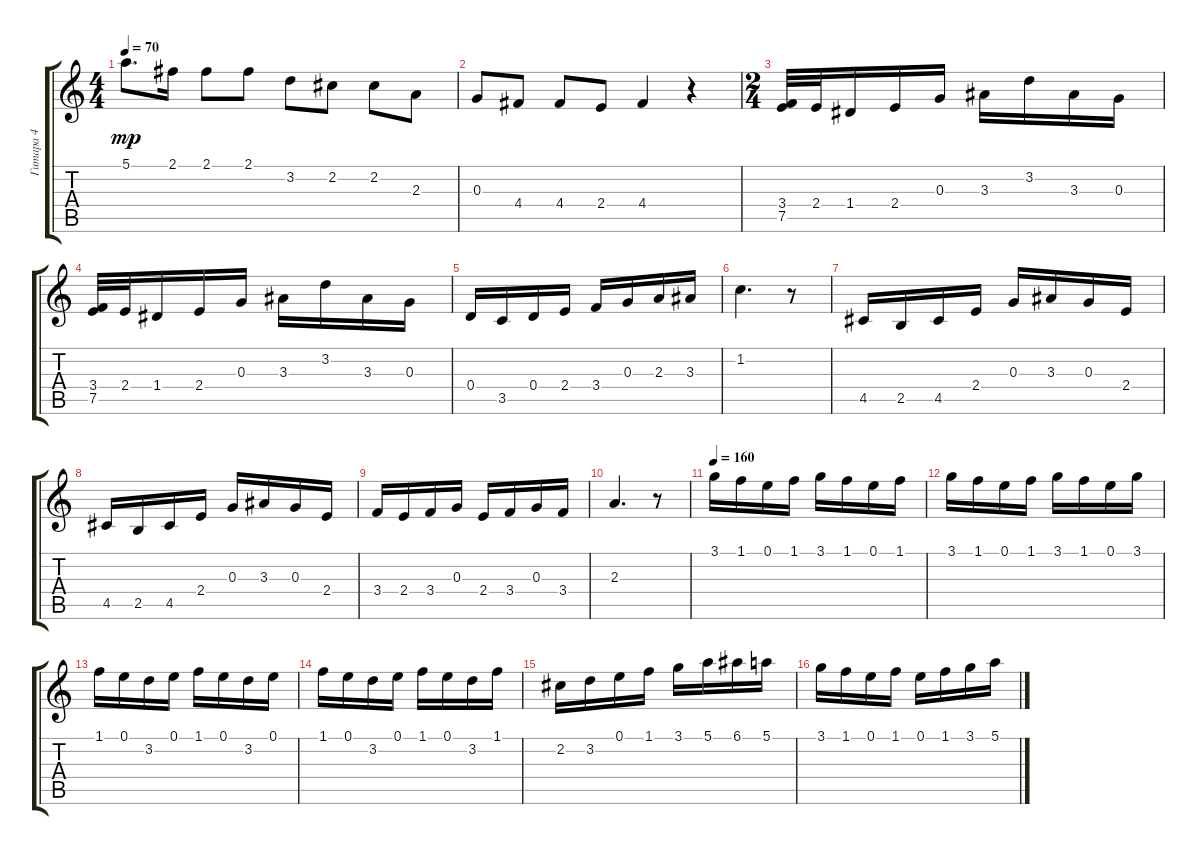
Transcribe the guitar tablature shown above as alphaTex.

\track ("Гитара 4" "Гитара 4") {instrument acousticguitarnylon}
\staff {score tabs}
\tuning (E4 B3 G3 D3 A2 E2) {hide}
\ts (4 4)
\tempo 70
\clef g2
\ks c
5.1.8{d dy mp} 2.1.16 2.1.8 2.1.8 3.2.8 2.2.8 2.2.8 2.3.8 |
0.3.8 4.4.8 4.4.8 2.4.8 4.4.4 r.4 |
\ts (2 4)
(3.4 7.5).32 2.4.32 1.4.16 2.4.16 0.3.16 3.3.16 3.2.16 3.3.16 0.3.16 |
(3.4 7.5).32 2.4.32 1.4.16 2.4.16 0.3.16 3.3.16 3.2.16 3.3.16 0.3.16 |
0.4.16 3.5.16 0.4.16 2.4.16 3.4.16 0.3.16 2.3.16 3.3.16 |
1.2.4{d} r.8 |
4.5.16 2.5.16 4.5.16 2.4.16 0.3.16 3.3.16 0.3.16 2.4.16 |
4.5.16 2.5.16 4.5.16 2.4.16 0.3.16 3.3.16 0.3.16 2.4.16 |
3.4.16 2.4.16 3.4.16 0.3.16 2.4.16 3.4.16 0.3.16 3.4.16 |
2.3.4{d} r.8 |
\tempo 160
3.1.16 1.1.16 0.1.16 1.1.16 3.1.16 1.1.16 0.1.16 1.1.16 |
3.1.16 1.1.16 0.1.16 1.1.16 3.1.16 1.1.16 0.1.16 3.1.16 |
1.1.16 0.1.16 3.2.16 0.1.16 1.1.16 0.1.16 3.2.16 0.1.16 |
1.1.16 0.1.16 3.2.16 0.1.16 1.1.16 0.1.16 3.2.16 1.1.16 |
2.2.16 3.2.16 0.1.16 1.1.16 3.1.16 5.1.16 6.1.16 5.1.16 |
3.1.16 1.1.16 0.1.16 1.1.16 0.1.16 1.1.16 3.1.16 5.1.16
